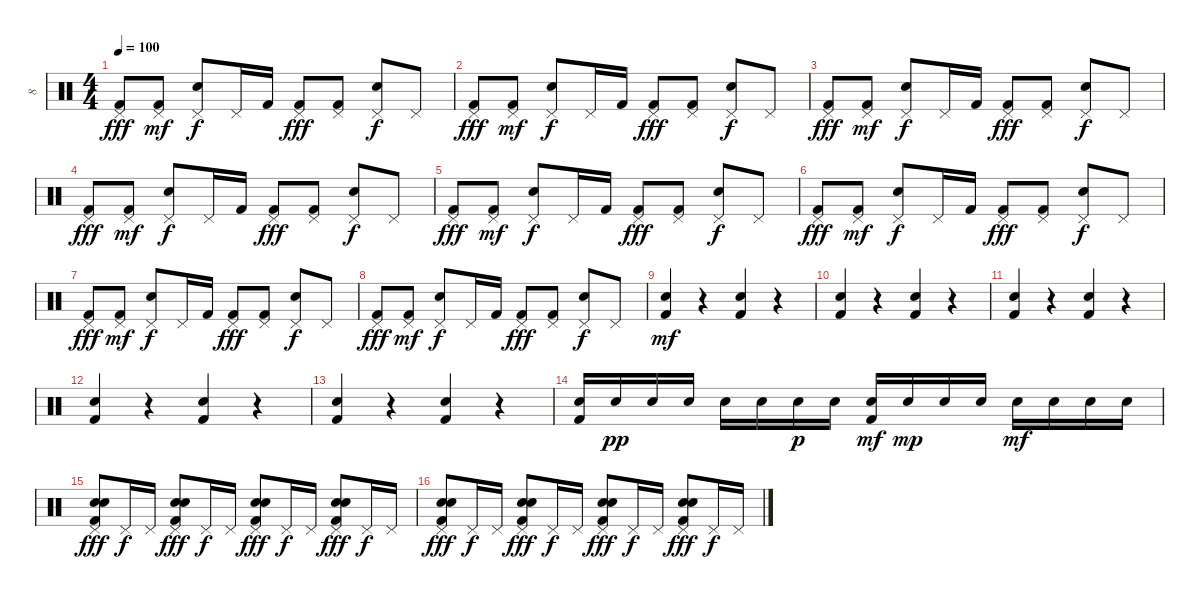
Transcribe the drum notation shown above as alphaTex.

\track ("8" "8") {instrument percussion}
\staff {score}
\articulation defaults
\ts (4 4)
\tempo 100
\clef neutral
\ks c
("Pedal Hi-Hat (hit)" "Kick (hit) 2").8{dy fff} ("Pedal Hi-Hat (hit)" "Kick (hit) 2").8{dy mf} ("Pedal Hi-Hat (hit)" "Snare (hit) 2").8{dy f} "Pedal Hi-Hat (hit)".16 "Kick (hit) 2".16 ("Pedal Hi-Hat (hit)" "Kick (hit) 2").8{dy fff} ("Pedal Hi-Hat (hit)" "Kick (hit) 2").8 ("Pedal Hi-Hat (hit)" "Snare (hit) 2").8{dy f} "Pedal Hi-Hat (hit)".8 |
("Pedal Hi-Hat (hit)" "Kick (hit) 2").8{dy fff} ("Pedal Hi-Hat (hit)" "Kick (hit) 2").8{dy mf} ("Pedal Hi-Hat (hit)" "Snare (hit) 2").8{dy f} "Pedal Hi-Hat (hit)".16 "Kick (hit) 2".16 ("Pedal Hi-Hat (hit)" "Kick (hit) 2").8{dy fff} ("Pedal Hi-Hat (hit)" "Kick (hit) 2").8 ("Pedal Hi-Hat (hit)" "Snare (hit) 2").8{dy f} "Pedal Hi-Hat (hit)".8 |
("Pedal Hi-Hat (hit)" "Kick (hit) 2").8{dy fff} ("Pedal Hi-Hat (hit)" "Kick (hit) 2").8{dy mf} ("Pedal Hi-Hat (hit)" "Snare (hit) 2").8{dy f} "Pedal Hi-Hat (hit)".16 "Kick (hit) 2".16 ("Pedal Hi-Hat (hit)" "Kick (hit) 2").8{dy fff} ("Pedal Hi-Hat (hit)" "Kick (hit) 2").8 ("Pedal Hi-Hat (hit)" "Snare (hit) 2").8{dy f} "Pedal Hi-Hat (hit)".8 |
("Pedal Hi-Hat (hit)" "Kick (hit) 2").8{dy fff} ("Pedal Hi-Hat (hit)" "Kick (hit) 2").8{dy mf} ("Pedal Hi-Hat (hit)" "Snare (hit) 2").8{dy f} "Pedal Hi-Hat (hit)".16 "Kick (hit) 2".16 ("Pedal Hi-Hat (hit)" "Kick (hit) 2").8{dy fff} ("Pedal Hi-Hat (hit)" "Kick (hit) 2").8 ("Pedal Hi-Hat (hit)" "Snare (hit) 2").8{dy f} "Pedal Hi-Hat (hit)".8 |
("Pedal Hi-Hat (hit)" "Kick (hit) 2").8{dy fff} ("Pedal Hi-Hat (hit)" "Kick (hit) 2").8{dy mf} ("Pedal Hi-Hat (hit)" "Snare (hit) 2").8{dy f} "Pedal Hi-Hat (hit)".16 "Kick (hit) 2".16 ("Pedal Hi-Hat (hit)" "Kick (hit) 2").8{dy fff} ("Pedal Hi-Hat (hit)" "Kick (hit) 2").8 ("Pedal Hi-Hat (hit)" "Snare (hit) 2").8{dy f} "Pedal Hi-Hat (hit)".8 |
("Pedal Hi-Hat (hit)" "Kick (hit) 2").8{dy fff} ("Pedal Hi-Hat (hit)" "Kick (hit) 2").8{dy mf} ("Pedal Hi-Hat (hit)" "Snare (hit) 2").8{dy f} "Pedal Hi-Hat (hit)".16 "Kick (hit) 2".16 ("Pedal Hi-Hat (hit)" "Kick (hit) 2").8{dy fff} ("Pedal Hi-Hat (hit)" "Kick (hit) 2").8 ("Pedal Hi-Hat (hit)" "Snare (hit) 2").8{dy f} "Pedal Hi-Hat (hit)".8 |
("Pedal Hi-Hat (hit)" "Kick (hit) 2").8{dy fff} ("Pedal Hi-Hat (hit)" "Kick (hit) 2").8{dy mf} ("Pedal Hi-Hat (hit)" "Snare (hit) 2").8{dy f} "Pedal Hi-Hat (hit)".16 "Kick (hit) 2".16 ("Pedal Hi-Hat (hit)" "Kick (hit) 2").8{dy fff} ("Pedal Hi-Hat (hit)" "Kick (hit) 2").8 ("Pedal Hi-Hat (hit)" "Snare (hit) 2").8{dy f} "Pedal Hi-Hat (hit)".8 |
("Pedal Hi-Hat (hit)" "Kick (hit) 2").8{dy fff} ("Pedal Hi-Hat (hit)" "Kick (hit) 2").8{dy mf} ("Pedal Hi-Hat (hit)" "Snare (hit) 2").8{dy f} "Pedal Hi-Hat (hit)".16 "Kick (hit) 2".16 ("Pedal Hi-Hat (hit)" "Kick (hit) 2").8{dy fff} ("Pedal Hi-Hat (hit)" "Kick (hit) 2").8 ("Pedal Hi-Hat (hit)" "Snare (hit) 2").8{dy f} "Pedal Hi-Hat (hit)".8 |
("Snare (hit) 2" "Kick (hit) 2").4{dy mf} r.4 ("Snare (hit) 2" "Kick (hit) 2").4 r.4 |
("Snare (hit) 2" "Kick (hit) 2").4 r.4 ("Snare (hit) 2" "Kick (hit) 2").4 r.4 |
("Snare (hit) 2" "Kick (hit) 2").4 r.4 ("Snare (hit) 2" "Kick (hit) 2").4 r.4 |
("Snare (hit) 2" "Kick (hit) 2").4 r.4 ("Snare (hit) 2" "Kick (hit) 2").4 r.4 |
("Snare (hit) 2" "Kick (hit) 2").4 r.4 ("Snare (hit) 2" "Kick (hit) 2").4 r.4 |
("Snare (hit) 2" "Kick (hit) 2").16 "Snare (hit) 2".16{dy pp} "Snare (hit) 2".16 "Snare (hit) 2".16 "Snare (hit) 2".16 "Snare (hit) 2".16 "Snare (hit) 2".16{dy p} "Snare (hit) 2".16 ("Snare (hit) 2" "Kick (hit) 2").16{dy mf} "Snare (hit) 2".16{dy mp} "Snare (hit) 2".16 "Snare (hit) 2".16 "Snare (hit) 2".16{dy mf} "Snare (hit) 2".16 "Snare (hit) 2".16 "Snare (hit) 2".16 |
("Pedal Hi-Hat (hit)" "Snare (hit) 2" "Electric Snare (hit)" "Kick (hit) 2").8{dy fff} "Pedal Hi-Hat (hit)".16{dy f} "Pedal Hi-Hat (hit)".16 ("Pedal Hi-Hat (hit)" "Snare (hit) 2" "Electric Snare (hit)" "Kick (hit) 2").8{dy fff} "Pedal Hi-Hat (hit)".16{dy f} "Pedal Hi-Hat (hit)".16 ("Pedal Hi-Hat (hit)" "Snare (hit) 2" "Electric Snare (hit)" "Kick (hit) 2").8{dy fff} "Pedal Hi-Hat (hit)".16{dy f} "Pedal Hi-Hat (hit)".16 ("Pedal Hi-Hat (hit)" "Snare (hit) 2" "Electric Snare (hit)" "Kick (hit) 2").8{dy fff} "Pedal Hi-Hat (hit)".16{dy f} "Pedal Hi-Hat (hit)".16 |
("Pedal Hi-Hat (hit)" "Snare (hit) 2" "Electric Snare (hit)" "Kick (hit) 2").8{dy fff} "Pedal Hi-Hat (hit)".16{dy f} "Pedal Hi-Hat (hit)".16 ("Pedal Hi-Hat (hit)" "Snare (hit) 2" "Electric Snare (hit)" "Kick (hit) 2").8{dy fff} "Pedal Hi-Hat (hit)".16{dy f} "Pedal Hi-Hat (hit)".16 ("Pedal Hi-Hat (hit)" "Snare (hit) 2" "Electric Snare (hit)" "Kick (hit) 2").8{dy fff} "Pedal Hi-Hat (hit)".16{dy f} "Pedal Hi-Hat (hit)".16 ("Pedal Hi-Hat (hit)" "Snare (hit) 2" "Electric Snare (hit)" "Kick (hit) 2").8{dy fff} "Pedal Hi-Hat (hit)".16{dy f} "Pedal Hi-Hat (hit)".16
